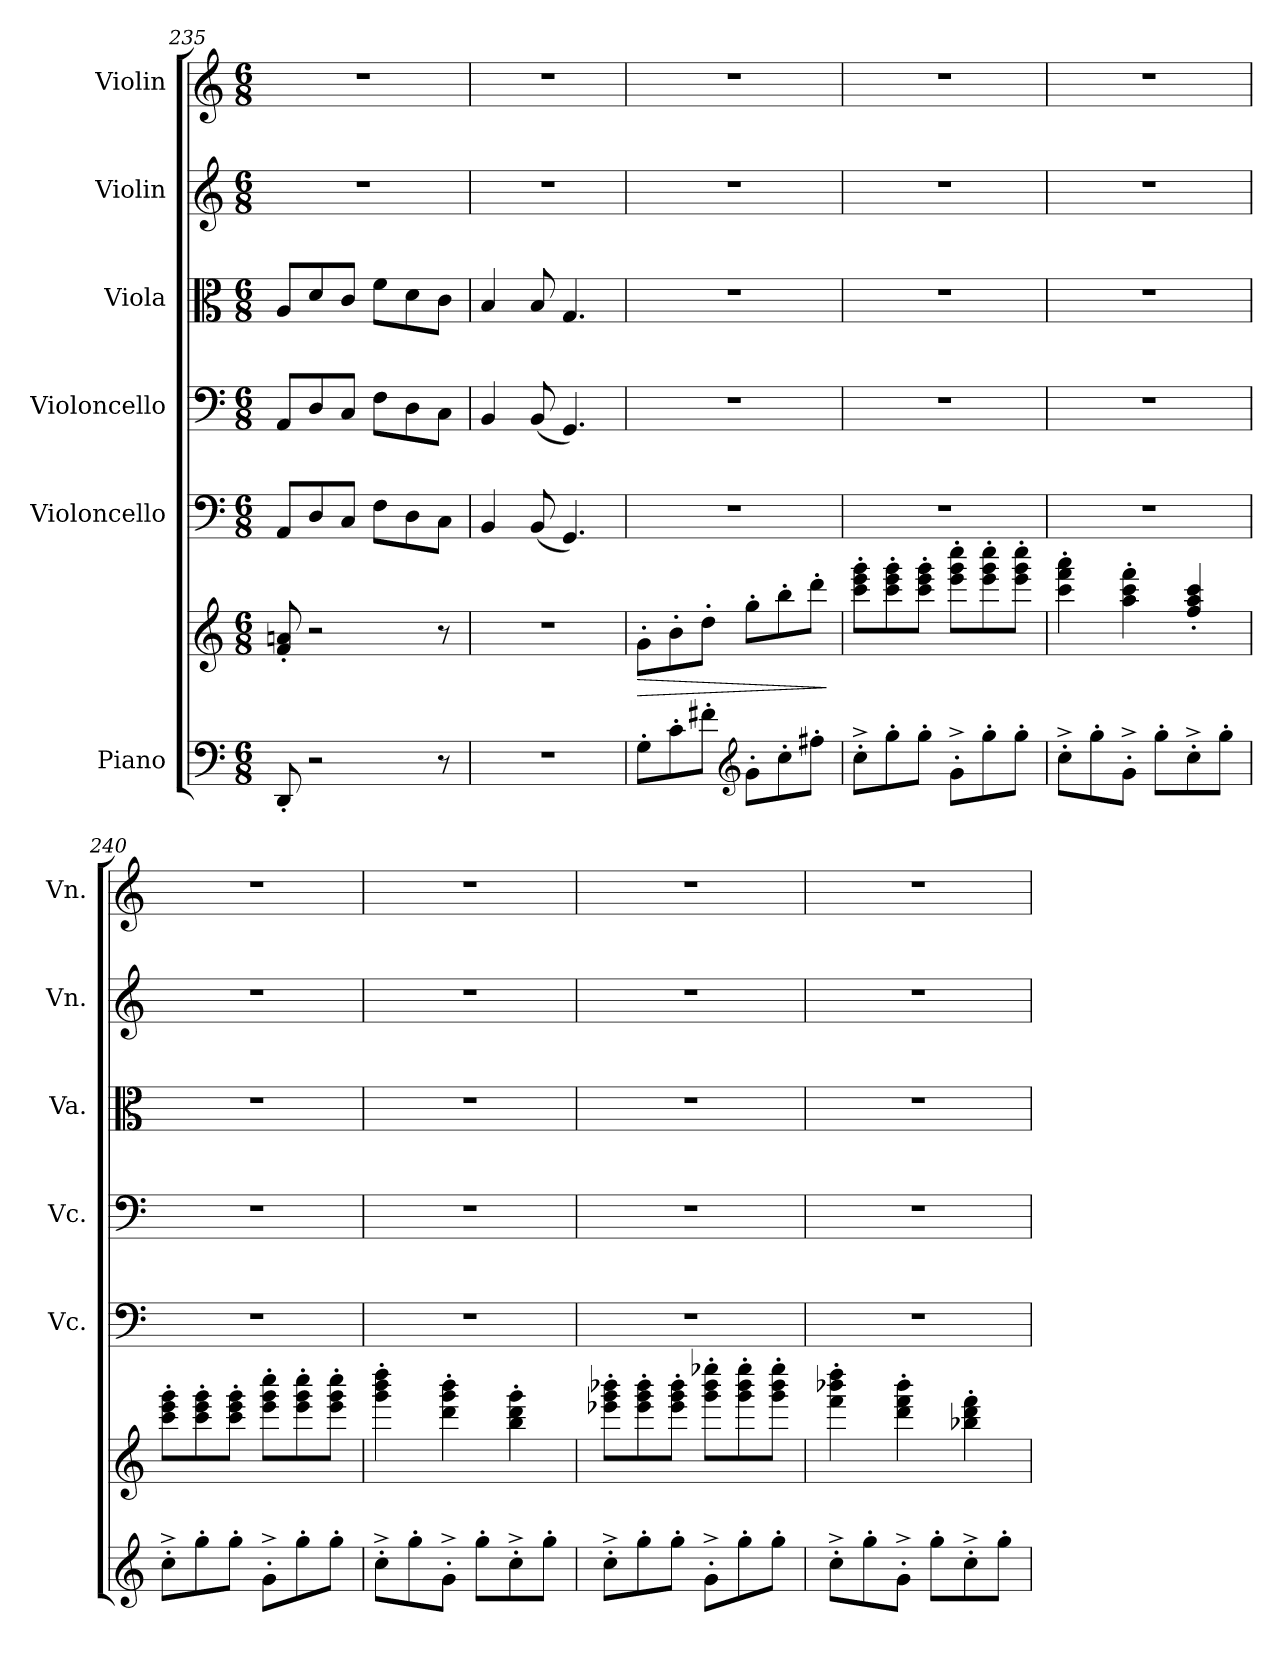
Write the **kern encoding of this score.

**kern	**kern	**dynam	**kern	**kern	**kern	**kern	**kern
*part6	*part6	*part6	*part5	*part4	*part3	*part2	*part1
*staff7	*staff6	*staff6/7	*staff5	*staff4	*staff3	*staff2	*staff1
*I"Piano	*	*	*I"Violoncello	*I"Violoncello	*I"Viola	*I"Violin	*I"Violin
*	*	*	*I'Vc.	*I'Vc.	*I'Va.	*I'Vn.	*I'Vn.
*clefF4	*clefG2	*	*clefF4	*clefF4	*clefC3	*clefG2	*clefG2
*k[]	*k[]	*	*k[]	*k[]	*k[]	*k[]	*k[]
*M6/8	*M6/8	*	*M6/8	*M6/8	*M6/8	*M6/8	*M6/8
=235	=235	=235	=235	=235	=235	=235	=235
8DD'/	8f/' 8an/'	.	8AA/L	8AA/L	8A/L	2.r	2.r
2r	2r	.	8D/	8D/	8d/	.	.
.	.	.	8C/J	8C/J	8c/J	.	.
.	.	.	8F\L	8F\L	8f\L	.	.
.	.	.	8D\	8D\	8d\	.	.
8r	8r	.	8C\J	8C\J	8c\J	.	.
=236	=236	=236	=236	=236	=236	=236	=236
2.r	2.r	.	4BB/	4BB/	4B/	2.r	2.r
.	.	.	(8BB/	(8BB/	8B/	.	.
.	.	.	4.GG/)	4.GG/)	4.G/	.	.
!!LO:LB:g=z
=237	=237	=237	=237	=237	=237	=237	=237
!	!	!LO:HP:b	!	!	!	!	!
8G'\L	8g'\L	>	2.r	2.r	2.r	2.r	2.r
8c'\	8b'\	.	.	.	.	.	.
8f#X'\J	8dd'\J	.	.	.	.	.	.
*clefG2	*	*	*	*	*	*	*
8g'\L	8gg'\L	.	.	.	.	.	.
8cc'\	8bb'\	.	.	.	.	.	.
8ff#X'\J	8ddd'\J	.	.	.	.	.	.
.	.	]	.	.	.	.	.
=238	=238	=238	=238	=238	=238	=238	=238
8cc'^\L	8ccc\' 8eee\' 8ggg\'L	.	2.r	2.r	2.r	2.r	2.r
8gg'\	8ccc\' 8eee\' 8ggg\'	.	.	.	.	.	.
8gg'\J	8ccc\' 8eee\' 8ggg\'J	.	.	.	.	.	.
8g'^\L	8eee\' 8ggg\' 8cccc\'L	.	.	.	.	.	.
8gg'\	8eee\' 8ggg\' 8cccc\'	.	.	.	.	.	.
8gg'\J	8eee\' 8ggg\' 8cccc\'J	.	.	.	.	.	.
=239	=239	=239	=239	=239	=239	=239	=239
8cc'^\L	4ccc\' 4fff\' 4aaa\'	.	2.r	2.r	2.r	2.r	2.r
8gg'\	.	.	.	.	.	.	.
8g'^\J	4aa\' 4ccc\' 4fff\'	.	.	.	.	.	.
8gg'\L	.	.	.	.	.	.	.
8cc'^\	4ff/' 4aa/' 4ccc/'	.	.	.	.	.	.
8gg'\J	.	.	.	.	.	.	.
=240	=240	=240	=240	=240	=240	=240	=240
8cc'^\L	8ccc\' 8eee\' 8ggg\'L	.	2.r	2.r	2.r	2.r	2.r
8gg'\	8ccc\' 8eee\' 8ggg\'	.	.	.	.	.	.
8gg'\J	8ccc\' 8eee\' 8ggg\'J	.	.	.	.	.	.
8g'^\L	8eee\' 8ggg\' 8cccc\'L	.	.	.	.	.	.
8gg'\	8eee\' 8ggg\' 8cccc\'	.	.	.	.	.	.
8gg'\J	8eee\' 8ggg\' 8cccc\'J	.	.	.	.	.	.
=241	=241	=241	=241	=241	=241	=241	=241
8cc'^\L	4ggg\' 4bbb\' 4dddd\'	.	2.r	2.r	2.r	2.r	2.r
8gg'\	.	.	.	.	.	.	.
8g'^\J	4ddd\' 4ggg\' 4bbb\'	.	.	.	.	.	.
8gg'\L	.	.	.	.	.	.	.
8cc'^\	4bb\' 4ddd\' 4ggg\'	.	.	.	.	.	.
8gg'\J	.	.	.	.	.	.	.
=242	=242	=242	=242	=242	=242	=242	=242
8cc'^\L	8eee-X\' 8ggg\' 8bbb-X\'L	.	2.r	2.r	2.r	2.r	2.r
8gg'\	8eee-\' 8ggg\' 8bbb-\'	.	.	.	.	.	.
8gg'\J	8eee-\' 8ggg\' 8bbb-\'J	.	.	.	.	.	.
8g'^\L	8ggg\' 8bbb-\' 8eeee-X\'L	.	.	.	.	.	.
8gg'\	8ggg\' 8bbb-\' 8eeee-\'	.	.	.	.	.	.
8gg'\J	8ggg\' 8bbb-\' 8eeee-\'J	.	.	.	.	.	.
!!LO:PB:g=z
=243	=243	=243	=243	=243	=243	=243	=243
8cc'^\L	4fff\' 4bbb-X\' 4dddd\'	.	2.r	2.r	2.r	2.r	2.r
8gg'\	.	.	.	.	.	.	.
8g'^\J	4ddd\' 4fff\' 4bbb-\'	.	.	.	.	.	.
8gg'\L	.	.	.	.	.	.	.
8cc'^\	4bb-X\' 4ddd\' 4fff\'	.	.	.	.	.	.
8gg'\J	.	.	.	.	.	.	.
=	=	=	=	=	=	=	=
*-	*-	*-	*-	*-	*-	*-	*-
